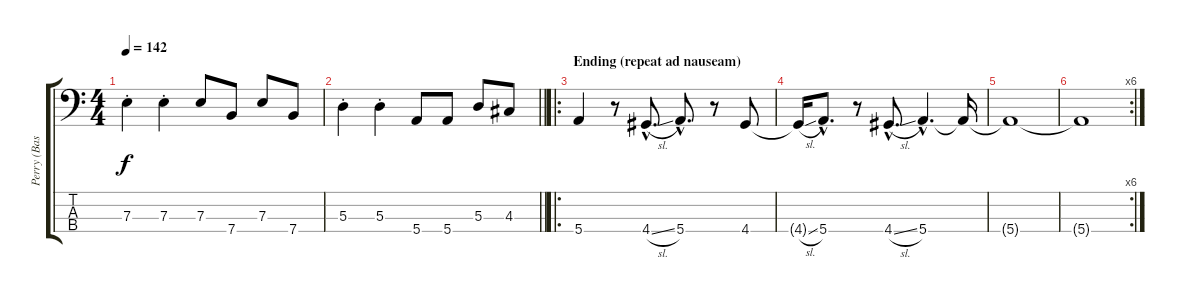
\track ("Perry (Bass)" "Perry (Bas") {instrument electricbassfinger}
\staff {score tabs}
\tuning (G2 D2 A1 E1) {hide}
\ts (4 4)
\tempo 142
\clef f4
\ks c
7.3{st}.4{dy f} 7.3{st}.4 7.3.8 7.4.8 7.3.8 7.4.8 |
\barLineRight lightlight
5.3{st}.4 5.3{st}.4 5.4.8 5.4.8 5.3.8 4.3.8 |
\ro
\section ("" "Ending (repeat ad nauseam)")
5.4.4 r.8 4.4{sl hac}.8{d} 5.4{hac}.8{d} r.8 4.4.8 |
4.4{sl t}.16 5.4{hac}.8{d} r.8 4.4{sl hac}.8{d} 5.4{hac}.4{d} 5.4{t}.16 |
5.4{t}.1 |
\rc 6
5.4{t}.1
